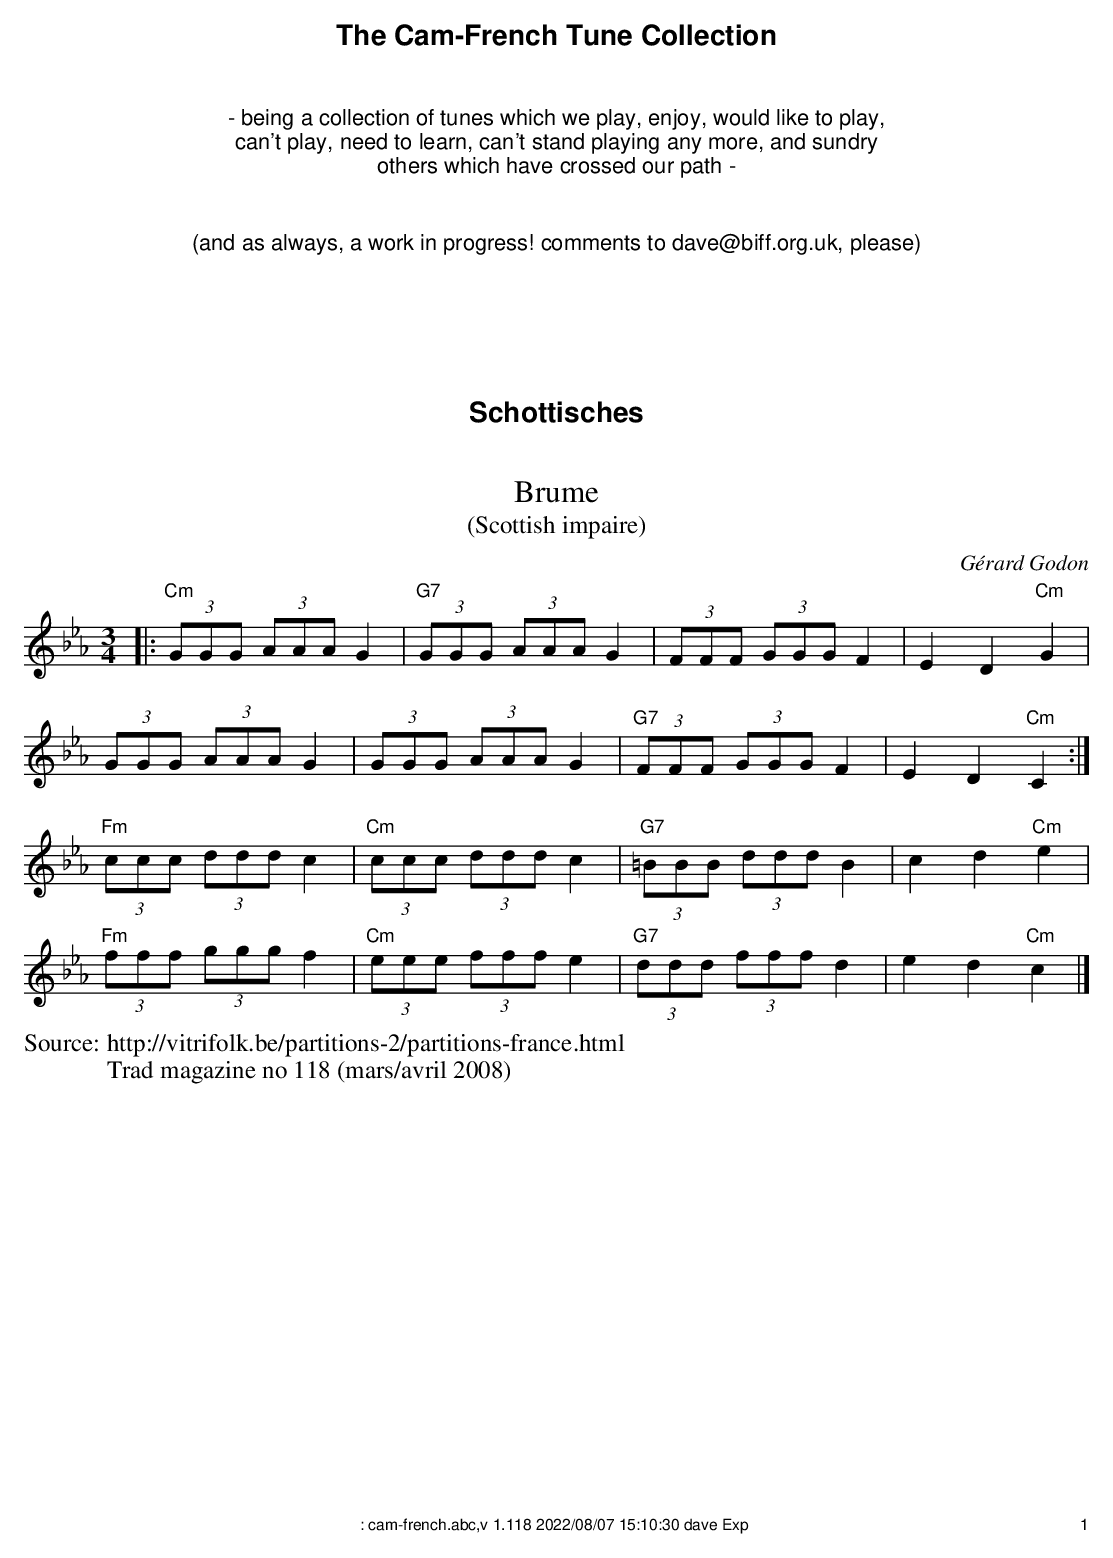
X:1
T:Brume
T:(Scottish impaire)
C:Gérard Godon
M:3/4
L:1/8
K:Cm
|:"Cm"(3GGG (3AAA G2|"G7"(3GGG (3AAA G2|(3FFF (3GGG F2|E2D2"Cm"G2|
  (3GGG (3AAA G2|(3GGG (3AAA G2|"G7"(3FFF (3GGG F2|E2D2"Cm"C2:|
"Fm"(3ccc (3ddd c2|"Cm"(3ccc (3ddd c2|"G7"(3=BBB (3ddd B2|c2d2"Cm"e2|
"Fm"(3fff (3ggg f2|"Cm"(3eee (3fff e2|"G7"(3ddd (3fff d2|e2d2"Cm"c2|]
